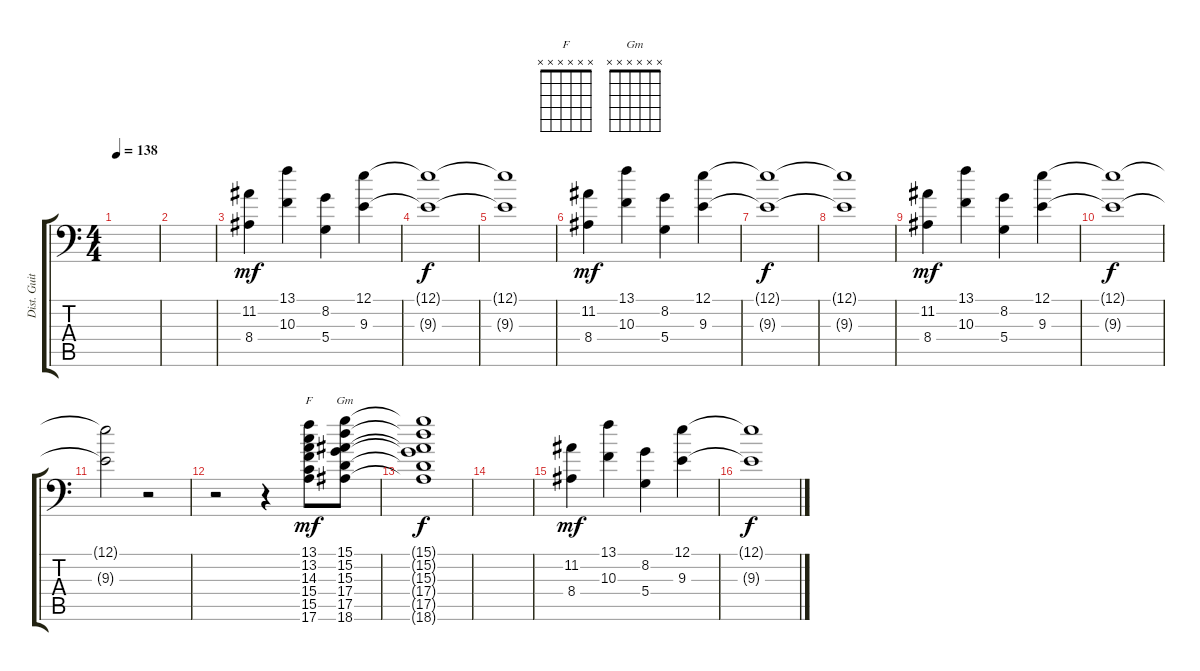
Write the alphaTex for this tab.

\track ("Dist. Guitar" "Dist. Guit") {instrument distortionguitar}
\staff {score tabs}
\tuning (E3 B2 G2 D2 A1 E1) {hide}
\chord ("F" x x x x x x)
\chord ("Gm" x x x x x x)
\ts (4 4)
\tempo 138
\clef f4
\ks c
|
|
(11.2 8.4).4{dy mf} (13.1 10.3).4 (8.2 5.4).4 (12.1 9.3).4 |
(12.1{t} 9.3{t}).1{dy f} |
(12.1{t} 9.3{t}).1 |
(11.2 8.4).4{dy mf} (13.1 10.3).4 (8.2 5.4).4 (12.1 9.3).4 |
(12.1{t} 9.3{t}).1{dy f} |
(12.1{t} 9.3{t}).1 |
(11.2 8.4).4{dy mf} (13.1 10.3).4 (8.2 5.4).4 (12.1 9.3).4 |
(12.1{t} 9.3{t}).1{dy f} |
(12.1{t} 9.3{t}).2 r.2 |
r.2 r.4 (13.1 13.2 14.3 15.4 15.5 17.6).8{ch "F" dy mf volume 11} (15.1 15.2 15.3 17.4 17.5 18.6).8{ch "Gm"} |
(15.1{t} 15.2{t} 15.3{t} 17.4{t} 17.5{t} 18.6{t}).1{dy f} |
|
(11.2 8.4).4{dy mf volume 9} (13.1 10.3).4 (8.2 5.4).4 (12.1 9.3).4 |
(12.1{t} 9.3{t}).1{dy f}
